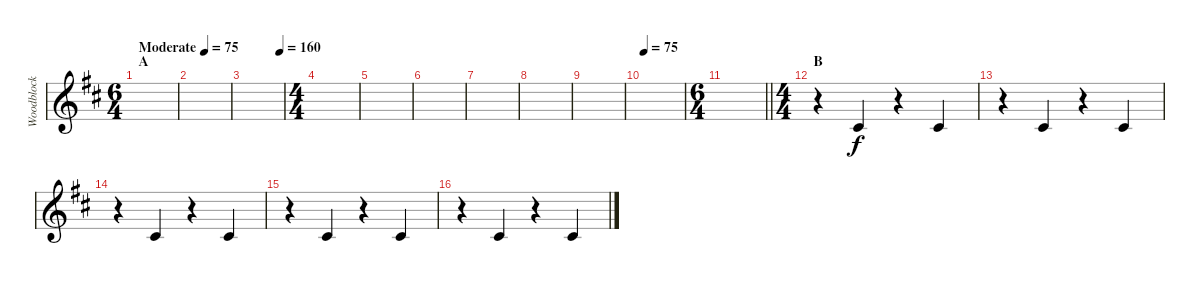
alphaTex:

\track ("Woodblock" "Woodblock") {instrument woodblock}
\staff {score}
\tuning (E4 B3 G3 D3 A2 E2) {hide}
\ts (6 4)
\section ("" "A")
\tempo (75 "Moderate")
\clef g2
\ks d
|
|
\tempo (160 0.9166666666666666)
|
\ts (4 4)
|
|
|
|
|
|
\tempo 75
|
\ts (6 4)
\barLineRight lightlight
|
\ts (4 4)
\section ("" "B")
r.4 2.2.4 r.4 2.2.4 |
r.4 2.2.4 r.4 2.2.4 |
r.4 2.2.4 r.4 2.2.4 |
r.4 2.2.4 r.4 2.2.4 |
r.4 2.2.4 r.4 2.2.4
